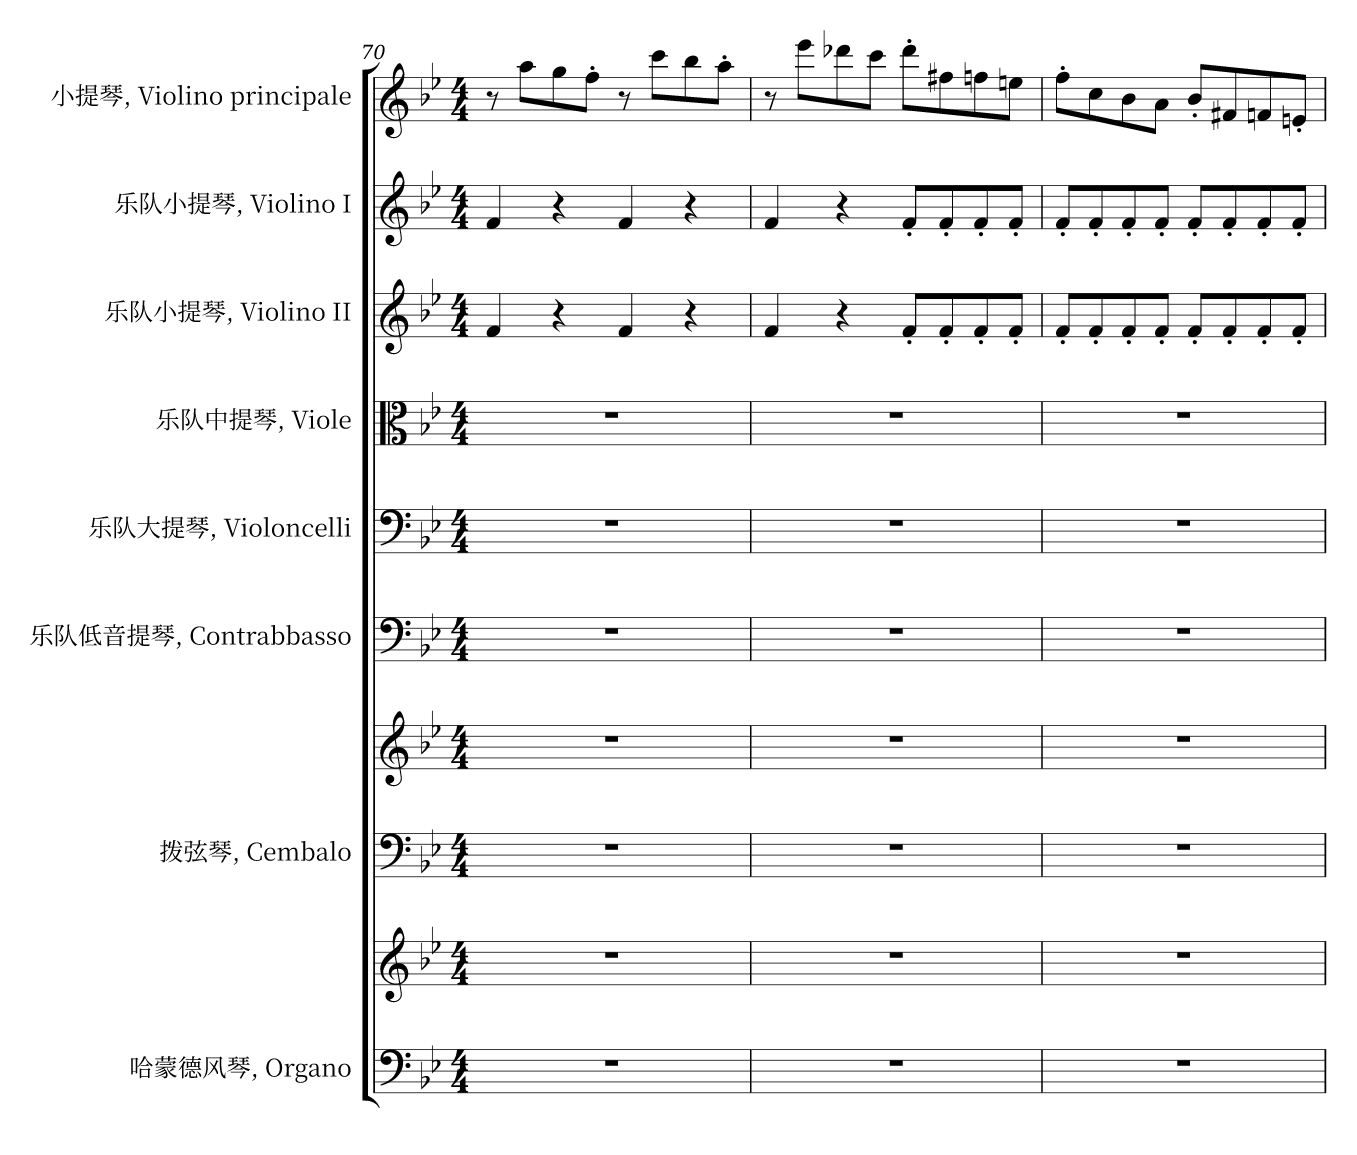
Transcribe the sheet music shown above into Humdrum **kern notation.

**kern	**kern	**kern	**kern	**kern	**kern	**kern	**kern	**kern	**kern
*part8	*part8	*part7	*part7	*part6	*part5	*part4	*part3	*part2	*part1
*staff10	*staff9	*staff8	*staff7	*staff6	*staff5	*staff4	*staff3	*staff2	*staff1
*I"哈蒙德风琴, Organo	*	*I"拨弦琴, Cembalo	*	*I"乐队低音提琴, Contrabbasso	*I"乐队大提琴, Violoncelli	*I"乐队中提琴, Viole	*I"乐队小提琴, Violino II	*I"乐队小提琴, Violino I	*I"小提琴, Violino principale
*	*	*	*	*I'Cbs.	*	*	*	*	*I'Vln.
*clefF4	*clefG2	*clefF4	*clefG2	*clefF4	*clefF4	*clefC3	*clefG2	*clefG2	*clefG2
*	*	*	*	*ITrd7c12	*	*	*	*	*
*k[b-e-]	*k[b-e-]	*k[b-e-]	*k[b-e-]	*k[b-e-]	*k[b-e-]	*k[b-e-]	*k[b-e-]	*k[b-e-]	*k[b-e-]
*M4/4	*M4/4	*M4/4	*M4/4	*M4/4	*M4/4	*M4/4	*M4/4	*M4/4	*M4/4
=70	=70	=70	=70	=70	=70	=70	=70	=70	=70
1r	1r	1r	1r	1r	1r	1r	4f/	4f/	8r
.	.	.	.	.	.	.	.	.	8aa\L
.	.	.	.	.	.	.	4r	4r	8gg\
.	.	.	.	.	.	.	.	.	8ff'\J
.	.	.	.	.	.	.	4f/	4f/	8r
.	.	.	.	.	.	.	.	.	8ccc\L
.	.	.	.	.	.	.	4r	4r	8bb-\
.	.	.	.	.	.	.	.	.	8aa'\J
!!LO:PB:g=z
=71	=71	=71	=71	=71	=71	=71	=71	=71	=71
1r	1r	1r	1r	1r	1r	1r	4f/	4f/	8r
.	.	.	.	.	.	.	.	.	8eee-\L
.	.	.	.	.	.	.	4r	4r	8ddd-X\
.	.	.	.	.	.	.	.	.	8ccc\J
*	*	*	*	*	*	*	*	*	*MM108
.	.	.	.	.	.	.	8f'/L	8f'/L	8ddd-'\L
.	.	.	.	.	.	.	8f'/	8f'/	8ff#X\
.	.	.	.	.	.	.	8f'/	8f'/	8ffn\
.	.	.	.	.	.	.	8f'/J	8f'/J	8een\J
=72	=72	=72	=72	=72	=72	=72	=72	=72	=72
1r	1r	1r	1r	1r	1r	1r	8f'/L	8f'/L	8ff'\L
.	.	.	.	.	.	.	8f'/	8f'/	8cc\
.	.	.	.	.	.	.	8f'/	8f'/	8b-\
.	.	.	.	.	.	.	8f'/J	8f'/J	8a\J
.	.	.	.	.	.	.	8f'/L	8f'/L	8b-'/L
.	.	.	.	.	.	.	8f'/	8f'/	8f#X/
.	.	.	.	.	.	.	8f'/	8f'/	8fn/
.	.	.	.	.	.	.	8f'/J	8f'/J	8en'/J
=	=	=	=	=	=	=	=	=	=
*-	*-	*-	*-	*-	*-	*-	*-	*-	*-
